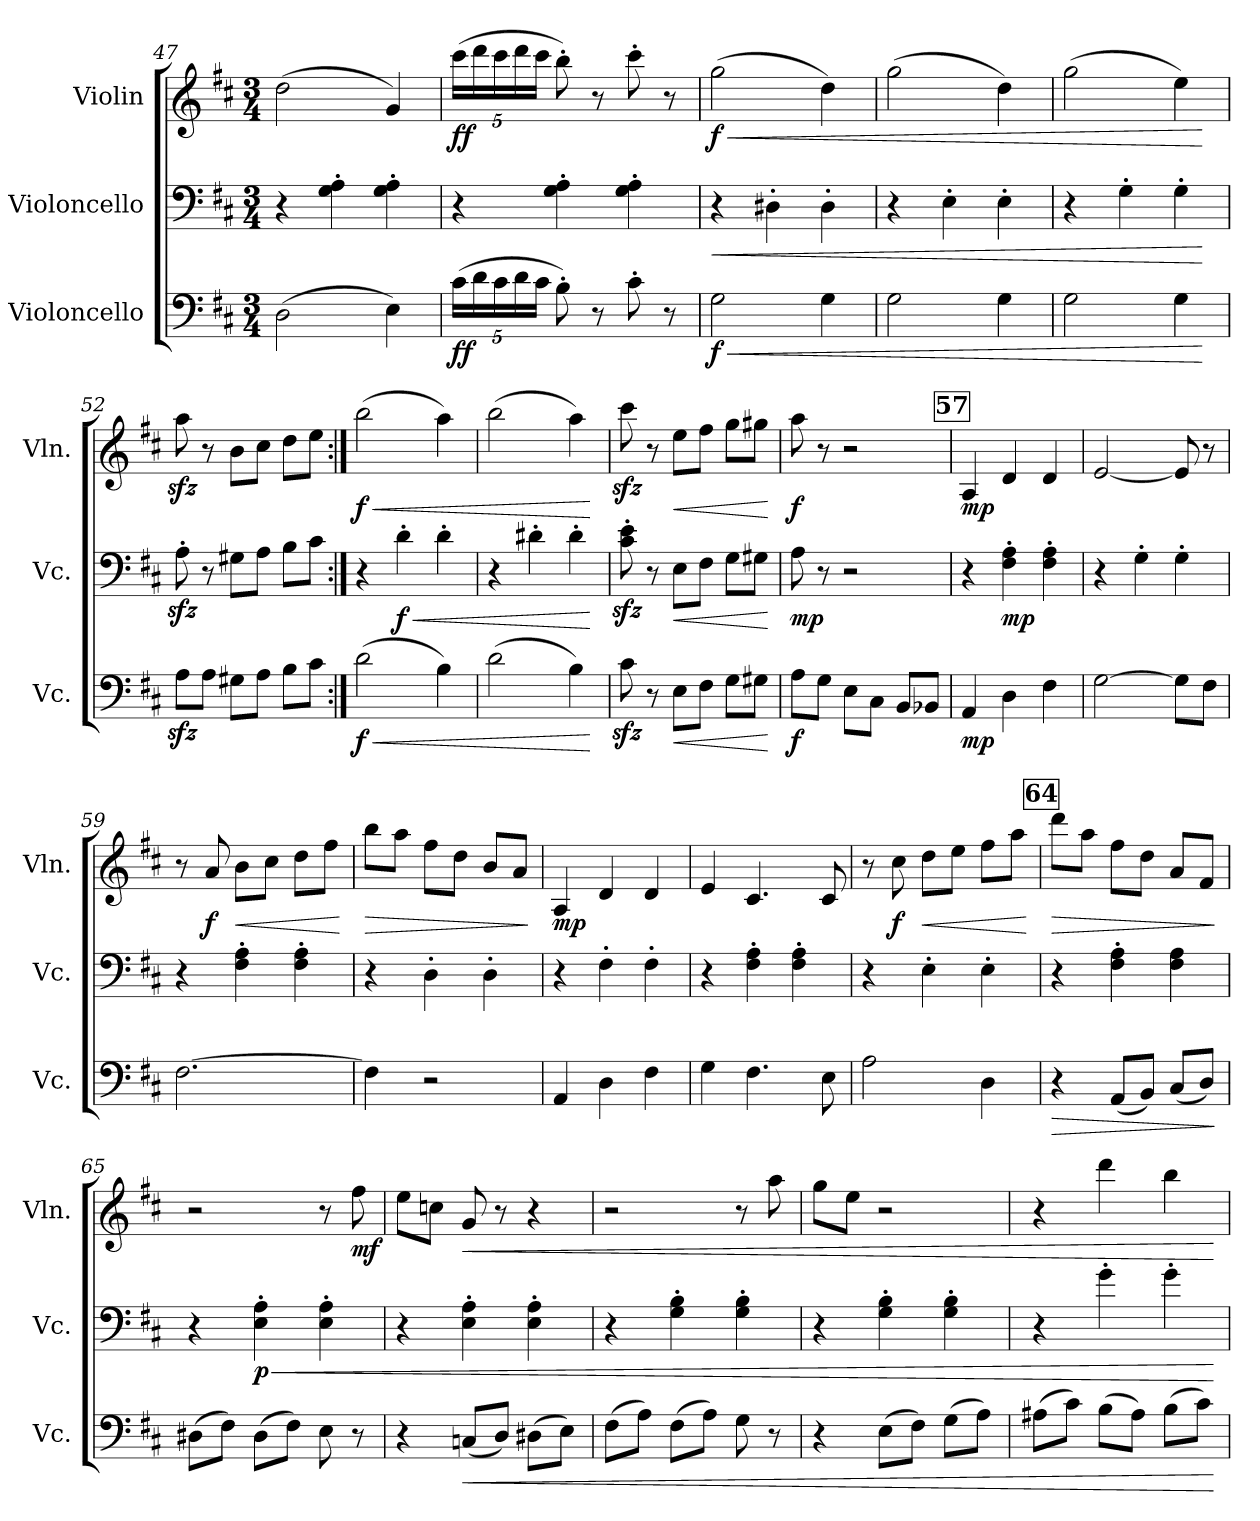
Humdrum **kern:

**kern	**dynam	**kern	**dynam	**kern	**dynam
*part3	*part3	*part2	*part2	*part1	*part1
*staff3	*staff3	*staff2	*staff2	*staff1	*staff1
*I"Violoncello	*	*I"Violoncello	*	*I"Violin	*
*I'Vc.	*	*I'Vc.	*	*I'Vln.	*
*clefF4	*	*clefF4	*	*clefG2	*
*k[f#c#]	*	*k[f#c#]	*	*k[f#c#]	*
*M3/4	*	*M3/4	*	*M3/4	*
=47	=47	=47	=47	=47	=47
(>2D\	.	4r	.	(>2dd\	.
.	.	4G\' 4A\'	.	.	.
4E\)	.	4G\' 4A\'	.	4g/)	.
=48	=48	=48	=48	=48	=48
*Xbrackettup	*	*	*	*Xbrackettup	*
!	!LO:DY:b	!	!	!	!LO:DY:b
(>20c#\LL	ff	4r	.	(>20ccc#\LL	ff
20d\	.	.	.	20ddd\	.
20c#\	.	.	.	20ccc#\	.
20d\	.	.	.	20ddd\	.
20c#\JJ	.	.	.	20ccc#\JJ	.
8B'\)	.	4G\' 4A\'	.	8bb'\)	.
8r	.	.	.	8r	.
8c#'\	.	4G\' 4A\'	.	8ccc#'\	.
8r	.	.	.	8r	.
!!LO:PB:g=z
=49	=49	=49	=49	=49	=49
!	!LO:HP:b	!	!LO:HP:b	!	!LO:HP:b
!	!LO:DY:n=1:b	!	!	!	!LO:DY:n=1:b
2G\	< f	4r	<	(>2gg\	< f
.	.	4D#X'\	.	.	.
4G\	.	4D#'\	.	4dd\)	.
=50	=50	=50	=50	=50	=50
2G\	.	4r	.	(>2gg\	.
.	.	4E'\	.	.	.
4G\	.	4E'\	.	4dd\)	.
=51	=51	=51	=51	=51	=51
2G\	.	4r	.	(>2gg\	.
.	.	4G'\	.	.	.
4G\	.	4G'\	.	4ee\)	.
.	[	.	[	.	[
=52	=52	=52	=52	=52	=52
8Azz<\L	.	8Azz<'\	.	8aazz<\	.
8A\J	.	8r	.	8r	.
8G#X\L	.	8G#X\L	.	8b\L	.
8A\J	.	8A\J	.	8cc#\J	.
8B\L	.	8B\L	.	8dd\L	.
8c#\J	.	8c#\J	.	8ee\J	.
=53:|!	=53:|!	=53:|!	=53:|!	=53:|!	=53:|!
!	!LO:HP:b	!	!	!	!LO:HP:b
!	!LO:DY:n=1:b	!	!	!	!LO:DY:n=1:b
(>2d\	< f	4r	.	(>2bb\	< f
!	!	!	!LO:HP:b	!	!
!	!	!	!LO:DY:n=1:b	!	!
.	.	4d'\	< f	.	.
4B\)	.	4d'\	.	4aa\)	.
=54	=54	=54	=54	=54	=54
(>2d\	.	4r	.	(>2bb\	.
.	.	4d#X'\	.	.	.
4B\)	.	4d#'\	.	4aa\)	.
.	[	.	[	.	[
=55	=55	=55	=55	=55	=55
8c#zz<\	.	8c#\zz<' 8e\zz<'	.	8ccc#zz<\	.
8r	.	8r	.	8r	.
!	!LO:HP:b	!	!LO:HP:b	!	!LO:HP:b
8E\L	<	8E\L	<	8ee\L	<
8F#\J	.	8F#\J	.	8ff#\J	.
8G\L	.	8G\L	.	8gg\L	.
8G#X\J	.	8G#X\J	.	8gg#X\J	.
.	[	.	[	.	[
=56	=56	=56	=56	=56	=56
!	!LO:DY:b	!	!LO:DY:b	!	!LO:DY:b
8A\L	f	8A\	mp	8aa\	f
8G\J	.	8r	.	8r	.
8E\L	.	2r	.	2r	.
8C#\J	.	.	.	.	.
8BB/L	.	.	.	.	.
8BB-X/J	.	.	.	.	.
!!LO:REH:place=s1:a:B:fs=14:t=57
=57	=57	=57	=57	=57	=57
!	!LO:DY:b	!	!	!	!LO:DY:b
4AA/	mp	4r	.	4A/	mp
!	!	!	!LO:DY:b	!	!
4D\	.	4F#\' 4A\'	mp	4d/	.
4F#\	.	4F#\' 4A\'	.	4d/	.
!!LO:LB:g=z
=58	=58	=58	=58	=58	=58
[2G\	.	4r	.	[2e/	.
.	.	4G'\	.	.	.
8G\L]	.	4G'\	.	8e/]	.
8F#\J	.	.	.	8r	.
=59	=59	=59	=59	=59	=59
[2.F#\	.	4r	.	8r	.
!	!	!	!	!	!LO:DY:b
.	.	.	.	8a/	f
!	!	!	!	!	!LO:HP:b
.	.	4F#\' 4A\'	.	8b\L	<
.	.	.	.	8cc#\J	.
.	.	4F#\' 4A\'	.	8dd\L	.
.	.	.	.	8ff#\J	.
.	.	.	.	.	[
=60	=60	=60	=60	=60	=60
!	!	!	!	!	!LO:HP:b
4F#\]	.	4r	.	8bb\L	>
.	.	.	.	8aa\J	.
2r	.	4D'\	.	8ff#\L	.
.	.	.	.	8dd\J	.
.	.	4D'\	.	8b/L	.
.	.	.	.	8a/J	.
.	.	.	.	.	]
=61	=61	=61	=61	=61	=61
!	!	!	!	!	!LO:DY:b
4AA/	.	4r	.	4A/	mp
4D\	.	4F#'\	.	4d/	.
4F#\	.	4F#'\	.	4d/	.
=62	=62	=62	=62	=62	=62
4G\	.	4r	.	4e/	.
4.F#\	.	4F#\' 4A\'	.	4.c#/	.
.	.	4F#\' 4A\'	.	.	.
8E\	.	.	.	8c#/	.
=63	=63	=63	=63	=63	=63
2A\	.	4r	.	8r	.
!	!	!	!	!	!LO:DY:b
.	.	.	.	8cc#\	f
!	!	!	!	!	!LO:HP:b
.	.	4E'\	.	8dd\L	<
.	.	.	.	8ee\J	.
4D\	.	4E'\	.	8ff#\L	.
.	.	.	.	8aa\J	.
.	.	.	.	.	[
!!LO:REH:place=s1:a:B:fs=14:t=64
=64	=64	=64	=64	=64	=64
!	!LO:HP:b	!	!	!	!LO:HP:b
4r	>	4r	.	8ddd\L	>
.	.	.	.	8aa\J	.
(<8AA/L	.	4F#\' 4A\'	.	8ff#\L	.
8BB/J)	.	.	.	8dd\J	.
(<8C#/L	.	4F#\ 4A\	.	8a/L	.
8D/J)	.	.	.	8f#/J	.
.	]	.	.	.	]
!!LO:LB:g=z
=65	=65	=65	=65	=65	=65
(>8D#X\L	.	4r	.	2r	.
8F#\J)	.	.	.	.	.
!	!	!	!LO:HP:b	!	!
!	!	!	!LO:DY:n=1:b	!	!
(>8D#\L	.	4E\' 4A\'	< p	.	.
8F#\J)	.	.	.	.	.
8E\	.	4E\' 4A\'	.	8r	.
!	!	!	!	!	!LO:DY:b
8r	.	.	.	8ff#\	mf
=66	=66	=66	=66	=66	=66
4r	.	4r	.	8ee\L	.
.	.	.	.	8ccn\J	.
!	!LO:HP:b	!	!	!	!LO:HP:b
(<8Cn/L	<	4E\' 4A\'	.	8g/	<
8D/J)	.	.	.	8r	.
(>8D#X\L	.	4E\' 4A\'	.	4r	.
8E\J)	.	.	.	.	.
=67	=67	=67	=67	=67	=67
(>8F#\L	.	4r	.	2r	.
8A\J)	.	.	.	.	.
(>8F#\L	.	4G\' 4B\'	.	.	.
8A\J)	.	.	.	.	.
8G\	.	4G\' 4B\'	.	8r	.
8r	.	.	.	8aa\	.
=68	=68	=68	=68	=68	=68
4r	.	4r	.	8gg\L	.
.	.	.	.	8ee\J	.
(>8E\L	.	4G\' 4B\'	.	2r	.
8F#\J)	.	.	.	.	.
(>8G\L	.	4G\' 4B\'	.	.	.
8A\J)	.	.	.	.	.
=69	=69	=69	=69	=69	=69
(>8A#X\L	.	4r	.	4r	.
8c#\J)	.	.	.	.	.
(>8B\L	.	4g'\	.	4ddd\	.
8A#\J)	.	.	.	.	.
(>8B\L	.	4g'\	.	4bb\	.
8c#\J)	.	.	.	.	.
.	[	.	[	.	[
=	=	=	=	=	=
*-	*-	*-	*-	*-	*-
